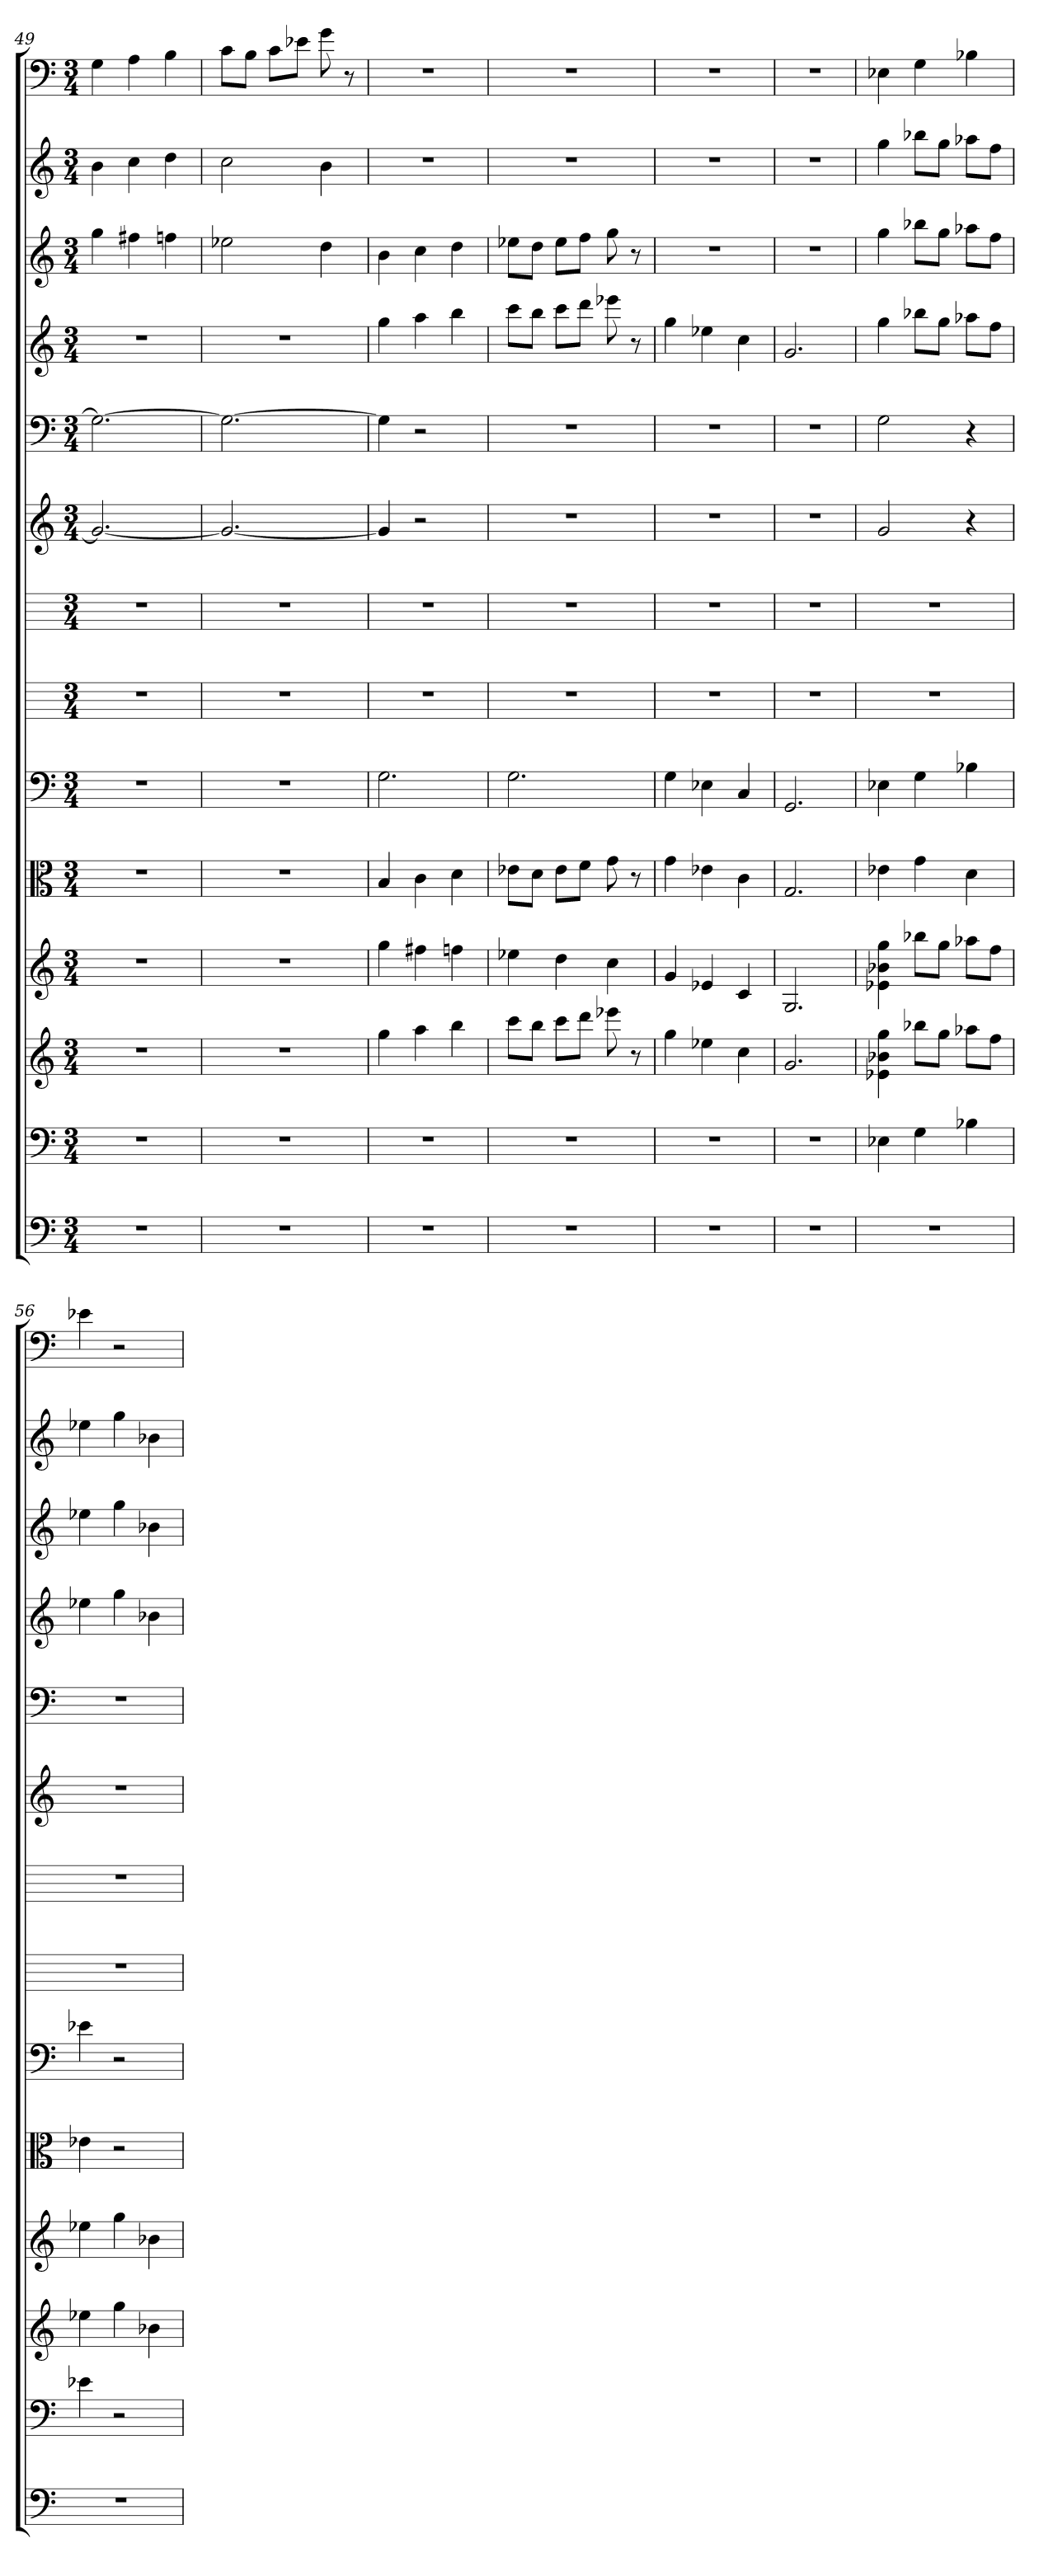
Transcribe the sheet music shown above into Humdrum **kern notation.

**kern	**kern	**kern	**kern	**kern	**kern	**kern	**kern	**kern	**kern	**kern	**kern	**kern	**kern
*part14	*part13	*part12	*part11	*part10	*part9	*part8	*part7	*part6	*part5	*part4	*part3	*part2	*part1
*staff14	*staff13	*staff12	*staff11	*staff10	*staff9	*staff8	*staff7	*staff6	*staff5	*staff4	*staff3	*staff2	*staff1
*clefF4	*clefF4	*	*	*clefC3	*clefF4	*	*	*	*	*	*	*	*clefF4
*k[]	*k[]	*k[]	*k[]	*k[]	*k[]	*k[]	*k[]	*k[]	*k[]	*k[]	*k[]	*k[]	*k[]
*C:	*C:	*C:	*C:	*C:	*C:	*C:	*C:	*C:	*C:	*C:	*C:	*C:	*C:
*M3/4	*M3/4	*M3/4	*M3/4	*M3/4	*M3/4	*M3/4	*M3/4	*M3/4	*M3/4	*M3/4	*M3/4	*M3/4	*M3/4
=49	=49	=49	=49	=49	=49	=49	=49	=49	=49	=49	=49	=49	=49
2.r	2.r	2.r	2.r	2.r	2.r	2.r	2.r	2.g_	2.G_	2.r	4gg	4b	4G
.	.	.	.	.	.	.	.	.	.	.	4ff#X	4cc	4A
.	.	.	.	.	.	.	.	.	.	.	4ffn	4dd	4B
=50	=50	=50	=50	=50	=50	=50	=50	=50	=50	=50	=50	=50	=50
2.r	2.r	2.r	2.r	2.r	2.r	2.r	2.r	2.g_	2.G_	2.r	2ee-X	2cc	8c\L
.	.	.	.	.	.	.	.	.	.	.	.	.	8B\J
.	.	.	.	.	.	.	.	.	.	.	.	.	8c\L
.	.	.	.	.	.	.	.	.	.	.	.	.	8e-X\J
.	.	.	.	.	.	.	.	.	.	.	4dd	4b	8g
.	.	.	.	.	.	.	.	.	.	.	.	.	8r
=51	=51	=51	=51	=51	=51	=51	=51	=51	=51	=51	=51	=51	=51
2.r	2.r	4gg	4gg	4B	2.G	2.r	2.r	4g]	4G]	4gg	4b	2.r	2.r
.	.	4aa	4ff#X	4c	.	.	.	2r	2r	4aa	4cc	.	.
.	.	4bb	4ffn	4d	.	.	.	.	.	4bb	4dd	.	.
=52	=52	=52	=52	=52	=52	=52	=52	=52	=52	=52	=52	=52	=52
2.r	2.r	8cccL	4ee-X	8e-X\L	2.G	2.r	2.r	2.r	2.r	8cccL	8ee-XL	2.r	2.r
.	.	8bbJ	.	8d\J	.	.	.	.	.	8bbJ	8ddJ	.	.
.	.	8cccL	4dd	8e-\L	.	.	.	.	.	8cccL	8ee-L	.	.
.	.	8dddJ	.	8f\J	.	.	.	.	.	8dddJ	8ffJ	.	.
.	.	8eee-X	4cc	8g	.	.	.	.	.	8eee-X	8gg	.	.
.	.	8r	.	8r	.	.	.	.	.	8r	8r	.	.
=53	=53	=53	=53	=53	=53	=53	=53	=53	=53	=53	=53	=53	=53
2.r	2.r	4gg	4g	4g	4G	2.r	2.r	2.r	2.r	4gg	2.r	2.r	2.r
.	.	4ee-X	4e-X	4e-X	4E-X	.	.	.	.	4ee-X	.	.	.
.	.	4cc	4c	4c	4C	.	.	.	.	4cc	.	.	.
=54	=54	=54	=54	=54	=54	=54	=54	=54	=54	=54	=54	=54	=54
2.r	2.r	2.g	2.G	2.G	2.GG	2.r	2.r	2.r	2.r	2.g	2.r	2.r	2.r
=55	=55	=55	=55	=55	=55	=55	=55	=55	=55	=55	=55	=55	=55
2.r	4E-X	4e-X 4b-X 4gg	4e-X 4b-X 4gg	4e-X	4E-X	2.r	2.r	2g	2G	4gg	4gg	4gg	4E-X
.	4G	8bb-XL	8bb-XL	4g	4G	.	.	.	.	8bb-XL	8bb-XL	8bb-XL	4G
.	.	8ggJ	8ggJ	.	.	.	.	.	.	8ggJ	8ggJ	8ggJ	.
.	4B-X	8aa-XL	8aa-XL	4d	4B-X	.	.	4r	4r	8aa-XL	8aa-XL	8aa-XL	4B-X
.	.	8ffJ	8ffJ	.	.	.	.	.	.	8ffJ	8ffJ	8ffJ	.
=56	=56	=56	=56	=56	=56	=56	=56	=56	=56	=56	=56	=56	=56
2.r	4e-X	4ee-X	4ee-X	4e-X	4e-X	2.r	2.r	2.r	2.r	4ee-X	4ee-X	4ee-X	4e-X
.	2r	4gg	4gg	2r	2r	.	.	.	.	4gg	4gg	4gg	2r
.	.	4b-X	4b-X	.	.	.	.	.	.	4b-X	4b-X	4b-X	.
=	=	=	=	=	=	=	=	=	=	=	=	=	=
*-	*-	*-	*-	*-	*-	*-	*-	*-	*-	*-	*-	*-	*-
